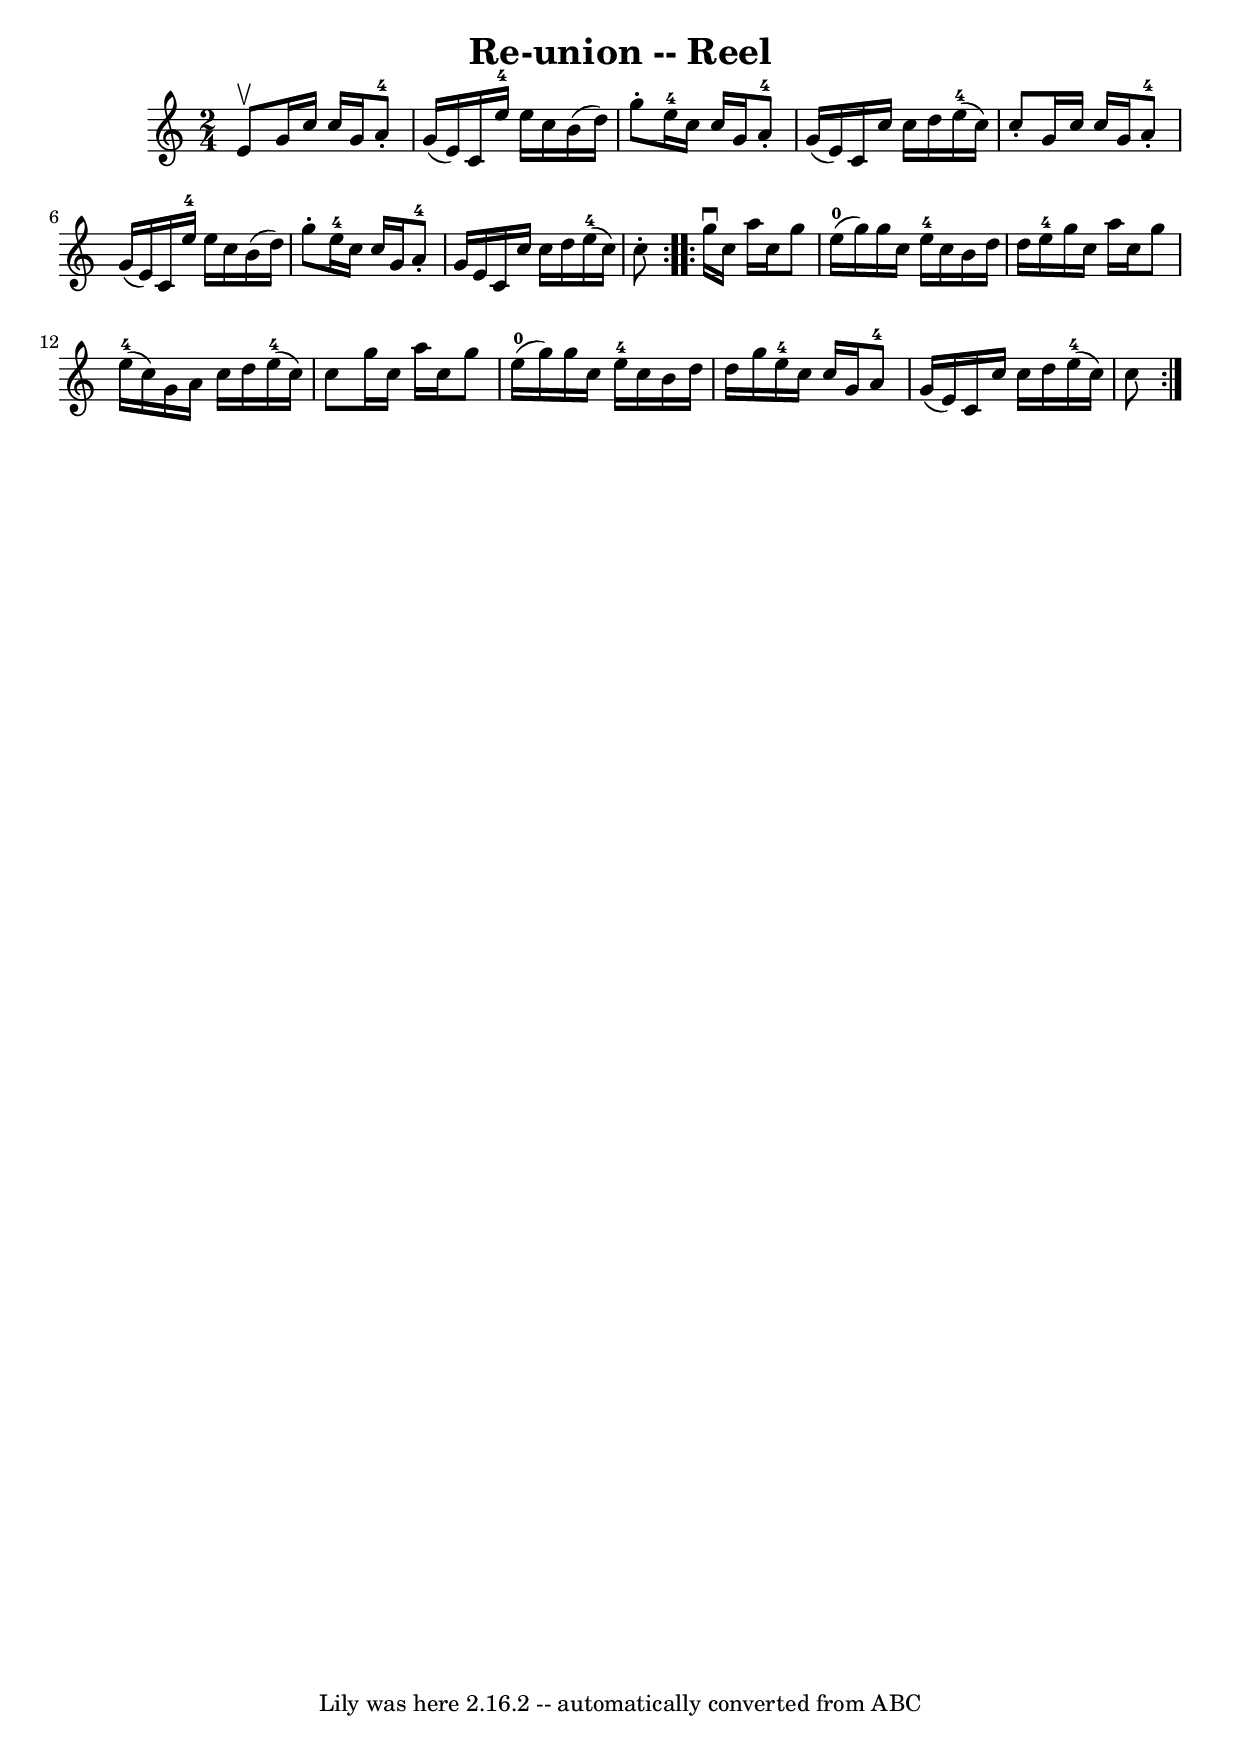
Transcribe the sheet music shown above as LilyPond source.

\version "2.16.2"
\include "Mammoth.ily"
\header {
  %% book = "Ryan's Mammoth Collection"
  crossRefNumber = "1"
  footnotes = "\\\\288"
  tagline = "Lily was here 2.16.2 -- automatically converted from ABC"
  title = "Re-union -- Reel"

}
voicedefault =  {



  \repeat volta 2 {

    \time 2/4 
    \key c \major
 e'8^\upbow |
    g'16 c''16 c''16    
    g'16 a'8-4-. g'16 (e'16)   |
    c'16 e''16-4   
    e''16 c''16 b'16 (d''16) g''8 -.   |
    e''16-4   
    c''16 c''16 g'16 a'8-4-. g'16 (e'16)   |
    
    c'16 c''16 c''16 d''16 e''16-4(c''16) c''8 -.   
    |
    g'16 c''16 c''16 g'16 a'8-4-. g'16 (e'16) 
    |
    c'16 e''16-4 e''16 c''16 b'16 (d''16) g''8 
    -.   |
    e''16-4 c''16 c''16 g'16 a'8-4-. g'16    
    e'16    |
    c'16 c''16 c''16 d''16 e''16-4(c''16 
    ) c''8 -.   
  }     
  \repeat volta 2 {
    g''16^\downbow c''16 a''16    
    c''16 g''8 e''16-0(g''16)   |
    g''16 c''16 e''16 
    -4 c''16 b'16 d''16 d''16 e''16-4   |
    g''16    
    c''16 a''16 c''16 g''8 e''16-4(c''16)   |
    
    g'16 a'16 c''16 d''16 e''16-4(c''16) c''8    |
    
    g''16 c''16 a''16 c''16 g''8 e''16-0(g''16)   
    |
    g''16 c''16 e''16-4 c''16 b'16 d''16 d''16    
    g''16    |
    e''16-4 c''16 c''16 g'16 a'8-4 g'16 
    (e'16)   |
    c'16 c''16 c''16 d''16 e''16-4(
    c''16) c''8    
  }   

}

\score{
  <<

    \context Staff="default"
    {
      \voicedefault 
      
    }

  >>
  \layout {
    
  }
  \midi {
  }

}
